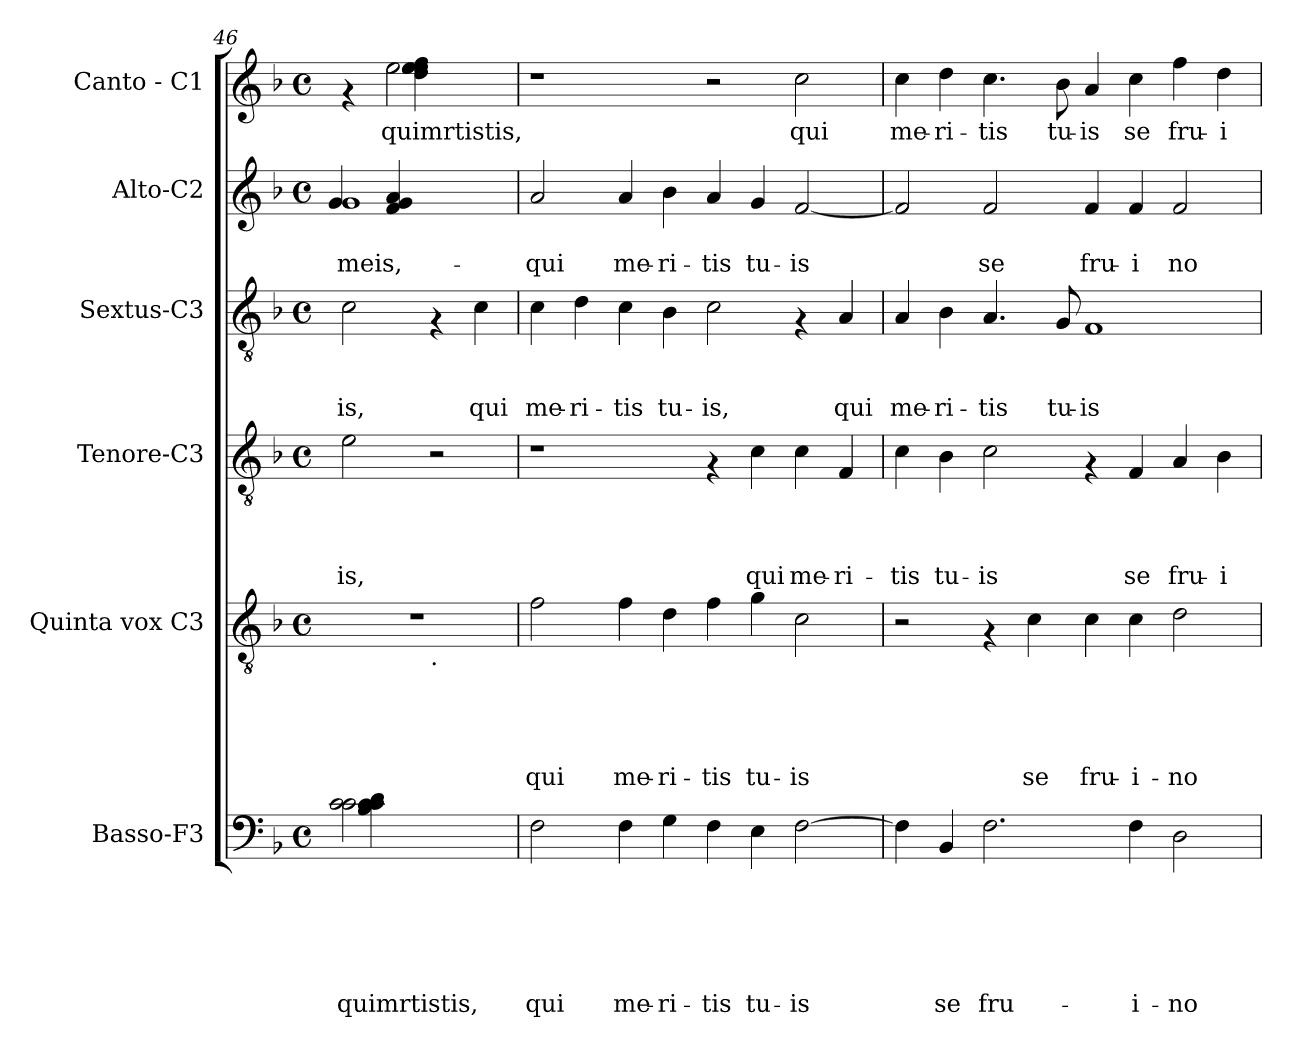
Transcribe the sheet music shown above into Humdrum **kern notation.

**kern	**text	**text	**text	**text	**text	**text	**kern	**text	**text	**text	**text	**text	**kern	**text	**text	**text	**text	**kern	**text	**text	**text	**kern	**text	**text	**kern	**text
*part6	*part6	*part6	*part6	*part6	*part6	*part6	*part5	*part5	*part5	*part5	*part5	*part5	*part4	*part4	*part4	*part4	*part4	*part3	*part3	*part3	*part3	*part2	*part2	*part2	*part1	*part1
*staff6	*staff6	*staff6	*staff6	*staff6	*staff6	*staff6	*staff5	*staff5	*staff5	*staff5	*staff5	*staff5	*staff4	*staff4	*staff4	*staff4	*staff4	*staff3	*staff3	*staff3	*staff3	*staff2	*staff2	*staff2	*staff1	*staff1
*I"Basso-F3	*	*	*	*	*	*	*I"Quinta vox C3	*	*	*	*	*	*I"Tenore-C3	*	*	*	*	*I"Sextus-C3	*	*	*	*I"Alto-C2	*	*	*I"Canto - C1	*
!!LO:PB:g=z
*clefF4	*	*	*	*	*	*	*clefGv2	*	*	*	*	*	*clefGv2	*	*	*	*	*clefGv2	*	*	*	*clefG2	*	*	*clefG2	*
*k[b-]	*	*	*	*	*	*	*k[b-]	*	*	*	*	*	*k[b-]	*	*	*	*	*k[b-]	*	*	*	*k[b-]	*	*	*k[b-]	*
*F:	*	*	*	*	*	*	*F:	*	*	*	*	*	*F:	*	*	*	*	*F:	*	*	*	*F:	*	*	*F:	*
*M4/4	*	*	*	*	*	*	*M4/4	*	*	*	*	*	*M4/4	*	*	*	*	*M4/4	*	*	*	*M4/4	*	*	*M4/4	*
*met(c)	*	*	*	*	*	*	*met(c)	*	*	*	*	*	*met(c)	*	*	*	*	*met(c)	*	*	*	*met(c)	*	*	*met(c)	*
=46	=46	=46	=46	=46	=46	=46	=46	=46	=46	=46	=46	=46	=46	=46	=46	=46	=46	=46	=46	=46	=46	=46	=46	=46	=46	=46
*^	*	*	*	*	*	*	*	*	*	*	*	*	*	*	*	*	*	*	*	*	*	*	*	*	*	*
!	!	!	!	!	!	!	!LO:LY:b	!	!	!	!	!	!	!	!	!	!	!LO:LY:b	!	!	!	!LO:LY:b	!	!	!LO:LY:b	!	!
*	*	*	*	*	*	*	*	*^	*	*	*	*	*	*	*	*	*	*	*	*	*	*	*^	*	*	*^	*
2c\ 2c\	4B-\ 4c\ 4c\ 4d\	.	.	.	.	.	quimrtistis,	1r	2ryy	.	.	.	.	.	2e\	.	.	.	-is,	2c\	.	.	-is,	1g	4g/	.	meis,-	4rf	4ryy	.
!	!	!	!	!	!	!	!	!	!	!	!	!	!	!	!	!	!	!	!	!	!	!	!	!	!	!	!	!	!	!LO:LY:b
.	2ryy	.	.	.	.	.	.	.	.	.	.	.	.	.	.	.	.	.	.	.	.	.	.	.	4f/ 4g/ 4a/	.	.	2ee\	4dd\ 4ee\ 4ee\ 4ee\ 4ff\	quimrtistis,
!	!	!	!	!	!	!	!	!	!LO:TX:b:t=.	!	!	!	!	!	!	!	!	!	!	!	!	!	!	!	!	!	!	!	!	!
2ryy	.	.	.	.	.	.	.	.	2ryy	.	.	.	.	.	2r	.	.	.	.	4rF	.	.	.	.	2ryy	.	.	.	4ryy	.
!	!	!	!	!	!	!	!	!	!	!	!	!	!	!	!	!	!	!	!	!	!	!	!LO:LY:b	!	!	!	!	!	!	!
.	4ryy	.	.	.	.	.	.	.	.	.	.	.	.	.	.	.	.	.	.	4c\	.	.	qui	.	.	.	.	4ryy	4ryy	.
*	*	*	*	*	*	*	*	*	*	*	*	*	*	*	*	*	*	*	*	*	*	*	*	*v	*v	*	*	*	*	*
=47	=47	=47	=47	=47	=47	=47	=47	=47	=47	=47	=47	=47	=47	=47	=47	=47	=47	=47	=47	=47	=47	=47	=47	=47	=47	=47	=47	=47	=47
!	!	!	!	!	!	!	!LO:LY:b	!	!	!	!	!	!	!LO:LY:b	!	!	!	!	!	!	!	!	!LO:LY:b	!	!	!LO:LY:b	!	!	!
*v	*v	*	*	*	*	*	*	*	*	*	*	*	*	*	*	*	*	*	*	*	*	*	*	*	*	*	*v	*v	*
*	*	*	*	*	*	*	*v	*v	*	*	*	*	*	*	*	*	*	*	*	*	*	*	*	*	*	*	*
2F\	.	.	.	.	.	qui	2f\	.	.	.	.	qui	1r	.	.	.	.	4c\	.	.	me-	2a/	.	-qui	1r	.
!	!	!	!	!	!	!	!	!	!	!	!	!	!	!	!	!	!	!	!	!	!LO:LY:b	!	!	!	!	!
.	.	.	.	.	.	.	.	.	.	.	.	.	.	.	.	.	.	4d\	.	.	-ri-	.	.	.	.	.
!	!	!	!	!	!	!LO:LY:b	!	!	!	!	!	!LO:LY:b	!	!	!	!	!	!	!	!	!LO:LY:b	!	!	!LO:LY:b	!	!
4F\	.	.	.	.	.	me-	4f\	.	.	.	.	me-	.	.	.	.	.	4c\	.	.	-tis	4a/	.	me-	.	.
!	!	!	!	!	!	!LO:LY:b	!	!	!	!	!	!LO:LY:b	!	!	!	!	!	!	!	!	!LO:LY:b	!	!	!LO:LY:b	!	!
4G\	.	.	.	.	.	-ri-	4d\	.	.	.	.	-ri-	.	.	.	.	.	4B-\	.	.	tu-	4b-\	.	-ri-	.	.
!	!	!	!	!	!	!LO:LY:b	!	!	!	!	!	!LO:LY:b	!	!	!	!	!	!	!	!	!LO:LY:b	!	!	!LO:LY:b	!	!
4F\	.	.	.	.	.	-tis	4f\	.	.	.	.	-tis	4rF	.	.	.	.	2c\	.	.	-is,	4a/	.	-tis	2r	.
!	!	!	!	!	!	!LO:LY:b	!	!	!	!	!	!LO:LY:b	!	!	!	!	!LO:LY:b	!	!	!	!	!	!	!LO:LY:b	!	!
4E\	.	.	.	.	.	tu-	4g\	.	.	.	.	tu-	4c\	.	.	.	qui	.	.	.	.	4g/	.	tu-	.	.
!	!	!	!	!	!	!LO:LY:b	!	!	!	!	!	!LO:LY:b	!	!	!	!	!LO:LY:b	!	!	!	!	!	!	!LO:LY:b	!	!LO:LY:b
[>2F\	.	.	.	.	.	-is	2c\	.	.	.	.	-is	4c\	.	.	.	me-	4rF	.	.	.	[<2f/	.	-is	2cc\	qui
!	!	!	!	!	!	!	!	!	!	!	!	!	!	!	!	!	!LO:LY:b	!	!	!	!LO:LY:b	!	!	!	!	!
.	.	.	.	.	.	.	.	.	.	.	.	.	4F/	.	.	.	-ri-	4A/	.	.	qui	.	.	.	.	.
=48	=48	=48	=48	=48	=48	=48	=48	=48	=48	=48	=48	=48	=48	=48	=48	=48	=48	=48	=48	=48	=48	=48	=48	=48	=48	=48
!	!	!	!	!	!	!	!	!	!	!	!	!	!	!	!	!	!LO:LY:b	!	!	!	!LO:LY:b	!	!	!	!	!LO:LY:b
4F\]	.	.	.	.	.	.	2r	.	.	.	.	.	4c\	.	.	.	-tis	4A/	.	.	me-	2f/]	.	.	4cc\	me-
!	!	!	!	!	!	!LO:LY:b	!	!	!	!	!	!	!	!	!	!	!LO:LY:b	!	!	!	!LO:LY:b	!	!	!	!	!LO:LY:b
4BB-/	.	.	.	.	.	se	.	.	.	.	.	.	4B-\	.	.	.	tu-	4B-\	.	.	-ri-	.	.	.	4dd\	-ri-
!	!	!	!	!	!	!LO:LY:b	!	!	!	!	!	!	!	!	!	!	!LO:LY:b	!	!	!	!LO:LY:b	!	!	!LO:LY:b	!	!LO:LY:b
2.F\	.	.	.	.	.	fru-	4rF	.	.	.	.	.	2c\	.	.	.	-is	4.A/	.	.	-tis	2f/	.	se	4.cc\	-tis
!	!	!	!	!	!	!	!	!	!	!	!	!LO:LY:b	!	!	!	!	!	!	!	!	!	!	!	!	!	!
.	.	.	.	.	.	.	4c\	.	.	.	.	se	.	.	.	.	.	.	.	.	.	.	.	.	.	.
!	!	!	!	!	!	!	!	!	!	!	!	!	!	!	!	!	!	!	!	!	!LO:LY:b	!	!	!	!	!LO:LY:b
.	.	.	.	.	.	.	.	.	.	.	.	.	.	.	.	.	.	8G/	.	.	tu-	.	.	.	8b-\	tu-
!	!	!	!	!	!	!	!	!	!	!	!	!LO:LY:b	!	!	!	!	!	!	!	!	!LO:LY:b	!	!	!LO:LY:b	!	!LO:LY:b
.	.	.	.	.	.	.	4c\	.	.	.	.	fru-	4rF	.	.	.	.	1F	.	.	-is	4f/	.	fru-	4a/	-is
!	!	!	!	!	!	!LO:LY:b	!	!	!	!	!	!LO:LY:b	!	!	!	!	!LO:LY:b	!	!	!	!	!	!	!LO:LY:b	!	!LO:LY:b
4F\	.	.	.	.	.	-i-	4c\	.	.	.	.	-i-	4F/	.	.	.	se	.	.	.	.	4f/	.	-i	4cc\	se
!	!	!	!	!	!	!LO:LY:b	!	!	!	!	!	!LO:LY:b	!	!	!	!	!LO:LY:b	!	!	!	!	!	!	!LO:LY:b	!	!LO:LY:b
2D\	.	.	.	.	.	-no-	2d\	.	.	.	.	-no-	4A/	.	.	.	fru-	.	.	.	.	2f/	.	no-	4ff\	fru-
!	!	!	!	!	!	!	!	!	!	!	!	!	!	!	!	!	!LO:LY:b	!	!	!	!	!	!	!	!	!LO:LY:b
.	.	.	.	.	.	.	.	.	.	.	.	.	4B-\	.	.	.	-i	.	.	.	.	.	.	.	4dd\	-i
=	=	=	=	=	=	=	=	=	=	=	=	=	=	=	=	=	=	=	=	=	=	=	=	=	=	=
*-	*-	*-	*-	*-	*-	*-	*-	*-	*-	*-	*-	*-	*-	*-	*-	*-	*-	*-	*-	*-	*-	*-	*-	*-	*-	*-
